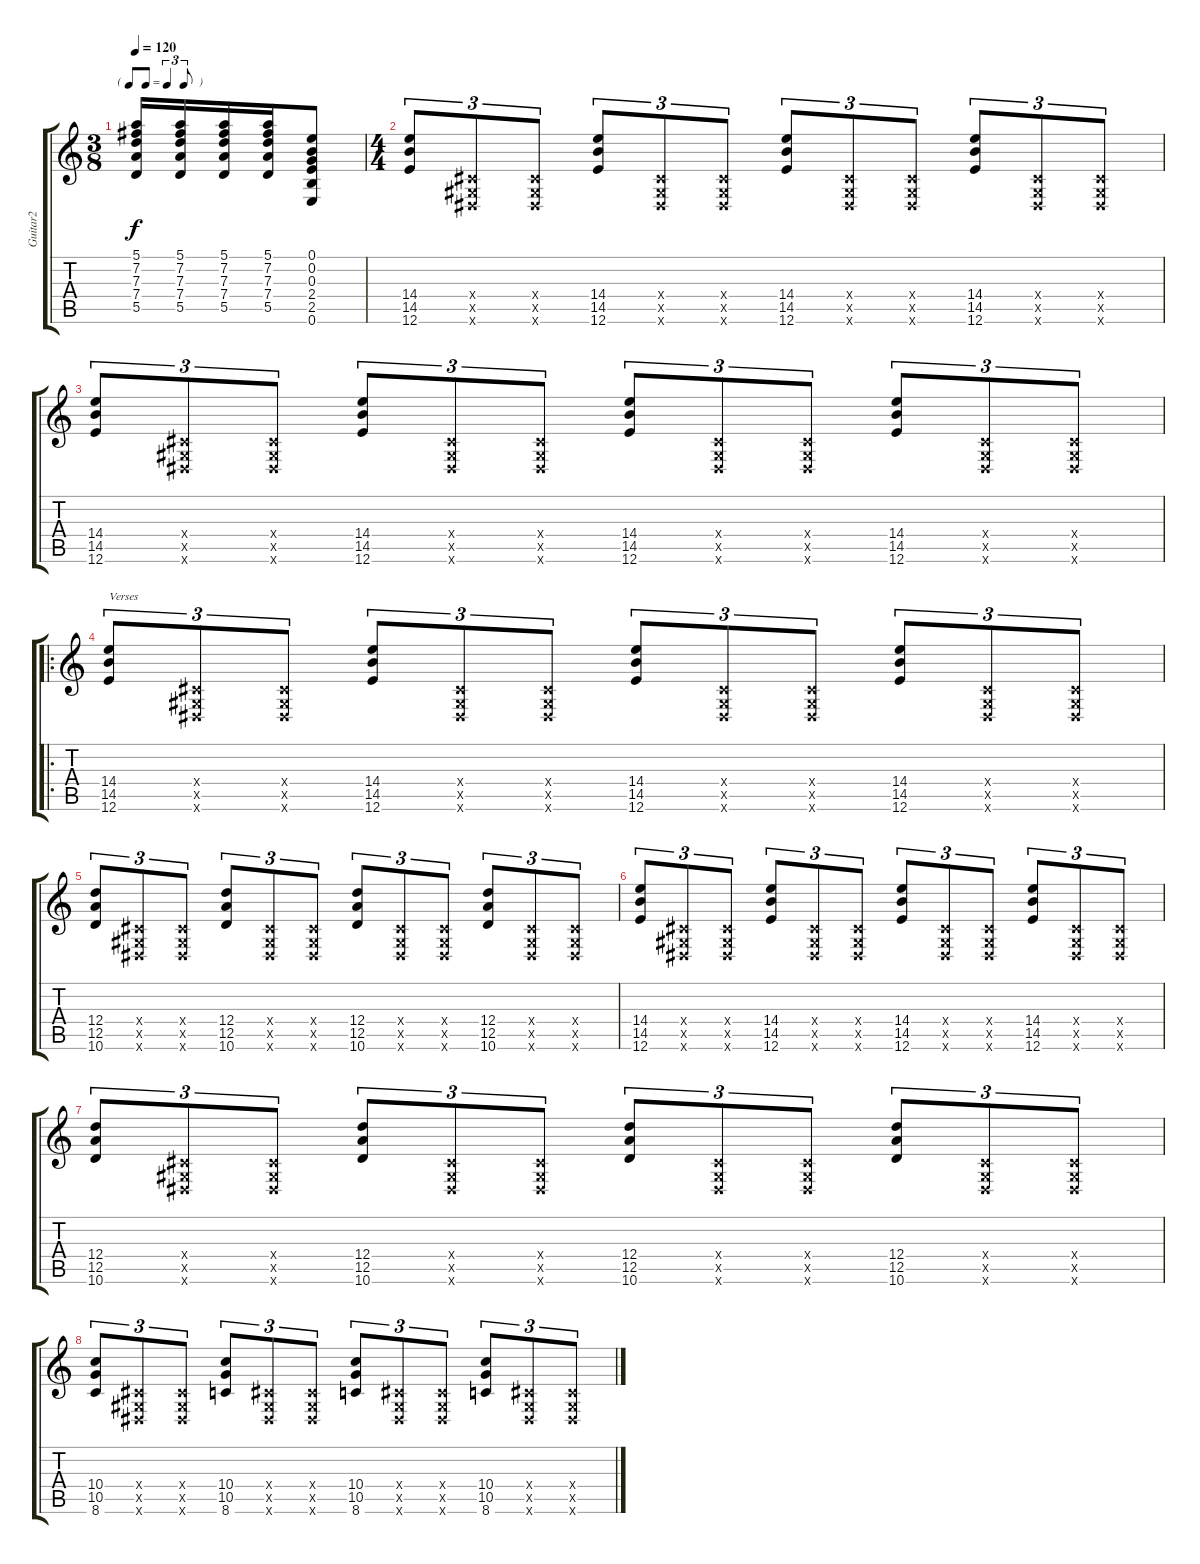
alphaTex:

\track ("Guitar2" "Guitar2") {instrument distortionguitar}
\staff {score tabs}
\tuning (E4 B3 G3 D3 A2 E2) {hide}
\ts (3 8)
\tf triplet8th
\tempo 120
\clef g2
\ks c
(5.1 7.2 7.3 7.4 5.5).16{dy f} (5.1 7.2 7.3 7.4 5.5).16 (5.1 7.2 7.3 7.4 5.5).16 (5.1 7.2 7.3 7.4 5.5).16 (0.1 0.2 0.3 2.4 2.5 0.6).8 |
\ts (4 4)
(14.4 14.5 12.6).8{tu (3 2)} (-1.4{x} -1.5{x} -1.6{x}).8{tu (3 2)} (-1.4{x} -1.5{x} -1.6{x}).8{tu (3 2)} (14.4 14.5 12.6).8{tu (3 2)} (-1.4{x} -1.5{x} -1.6{x}).8{tu (3 2)} (-1.4{x} -1.5{x} -1.6{x}).8{tu (3 2)} (14.4 14.5 12.6).8{tu (3 2)} (-1.4{x} -1.5{x} -1.6{x}).8{tu (3 2)} (-1.4{x} -1.5{x} -1.6{x}).8{tu (3 2)} (14.4 14.5 12.6).8{tu (3 2)} (-1.4{x} -1.5{x} -1.6{x}).8{tu (3 2)} (-1.4{x} -1.5{x} -1.6{x}).8{tu (3 2)} |
(14.4 14.5 12.6).8{tu (3 2)} (-1.4{x} -1.5{x} -1.6{x}).8{tu (3 2)} (-1.4{x} -1.5{x} -1.6{x}).8{tu (3 2)} (14.4 14.5 12.6).8{tu (3 2)} (-1.4{x} -1.5{x} -1.6{x}).8{tu (3 2)} (-1.4{x} -1.5{x} -1.6{x}).8{tu (3 2)} (14.4 14.5 12.6).8{tu (3 2)} (-1.4{x} -1.5{x} -1.6{x}).8{tu (3 2)} (-1.4{x} -1.5{x} -1.6{x}).8{tu (3 2)} (14.4 14.5 12.6).8{tu (3 2)} (-1.4{x} -1.5{x} -1.6{x}).8{tu (3 2)} (-1.4{x} -1.5{x} -1.6{x}).8{tu (3 2)} |
\ro
(14.4 14.5 12.6).8{tu (3 2) txt "Verses"} (-1.4{x} -1.5{x} -1.6{x}).8{tu (3 2)} (-1.4{x} -1.5{x} -1.6{x}).8{tu (3 2)} (14.4 14.5 12.6).8{tu (3 2)} (-1.4{x} -1.5{x} -1.6{x}).8{tu (3 2)} (-1.4{x} -1.5{x} -1.6{x}).8{tu (3 2)} (14.4 14.5 12.6).8{tu (3 2)} (-1.4{x} -1.5{x} -1.6{x}).8{tu (3 2)} (-1.4{x} -1.5{x} -1.6{x}).8{tu (3 2)} (14.4 14.5 12.6).8{tu (3 2)} (-1.4{x} -1.5{x} -1.6{x}).8{tu (3 2)} (-1.4{x} -1.5{x} -1.6{x}).8{tu (3 2)} |
(12.4 12.5 10.6).8{tu (3 2)} (-1.4{x} -1.5{x} -1.6{x}).8{tu (3 2)} (-1.4{x} -1.5{x} -1.6{x}).8{tu (3 2)} (12.4 12.5 10.6).8{tu (3 2)} (-1.4{x} -1.5{x} -1.6{x}).8{tu (3 2)} (-1.4{x} -1.5{x} -1.6{x}).8{tu (3 2)} (12.4 12.5 10.6).8{tu (3 2)} (-1.4{x} -1.5{x} -1.6{x}).8{tu (3 2)} (-1.4{x} -1.5{x} -1.6{x}).8{tu (3 2)} (12.4 12.5 10.6).8{tu (3 2)} (-1.4{x} -1.5{x} -1.6{x}).8{tu (3 2)} (-1.4{x} -1.5{x} -1.6{x}).8{tu (3 2)} |
(14.4 14.5 12.6).8{tu (3 2)} (-1.4{x} -1.5{x} -1.6{x}).8{tu (3 2)} (-1.4{x} -1.5{x} -1.6{x}).8{tu (3 2)} (14.4 14.5 12.6).8{tu (3 2)} (-1.4{x} -1.5{x} -1.6{x}).8{tu (3 2)} (-1.4{x} -1.5{x} -1.6{x}).8{tu (3 2)} (14.4 14.5 12.6).8{tu (3 2)} (-1.4{x} -1.5{x} -1.6{x}).8{tu (3 2)} (-1.4{x} -1.5{x} -1.6{x}).8{tu (3 2)} (14.4 14.5 12.6).8{tu (3 2)} (-1.4{x} -1.5{x} -1.6{x}).8{tu (3 2)} (-1.4{x} -1.5{x} -1.6{x}).8{tu (3 2)} |
(12.4 12.5 10.6).8{tu (3 2)} (-1.4{x} -1.5{x} -1.6{x}).8{tu (3 2)} (-1.4{x} -1.5{x} -1.6{x}).8{tu (3 2)} (12.4 12.5 10.6).8{tu (3 2)} (-1.4{x} -1.5{x} -1.6{x}).8{tu (3 2)} (-1.4{x} -1.5{x} -1.6{x}).8{tu (3 2)} (12.4 12.5 10.6).8{tu (3 2)} (-1.4{x} -1.5{x} -1.6{x}).8{tu (3 2)} (-1.4{x} -1.5{x} -1.6{x}).8{tu (3 2)} (12.4 12.5 10.6).8{tu (3 2)} (-1.4{x} -1.5{x} -1.6{x}).8{tu (3 2)} (-1.4{x} -1.5{x} -1.6{x}).8{tu (3 2)} |
(10.4 10.5 8.6).8{tu (3 2)} (-1.4{x} -1.5{x} -1.6{x}).8{tu (3 2)} (-1.4{x} -1.5{x} -1.6{x}).8{tu (3 2)} (10.4 10.5 8.6).8{tu (3 2)} (-1.4{x} -1.5{x} -1.6{x}).8{tu (3 2)} (-1.4{x} -1.5{x} -1.6{x}).8{tu (3 2)} (10.4 10.5 8.6).8{tu (3 2)} (-1.4{x} -1.5{x} -1.6{x}).8{tu (3 2)} (-1.4{x} -1.5{x} -1.6{x}).8{tu (3 2)} (10.4 10.5 8.6).8{tu (3 2)} (-1.4{x} -1.5{x} -1.6{x}).8{tu (3 2)} (-1.4{x} -1.5{x} -1.6{x}).8{tu (3 2)}
